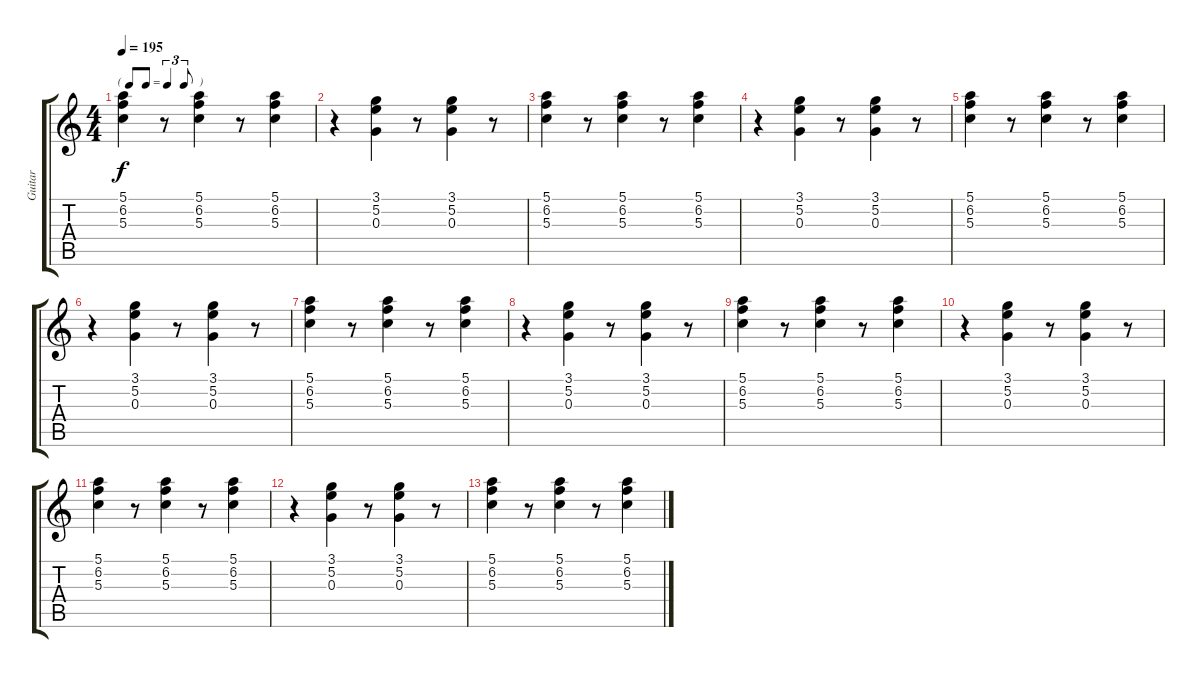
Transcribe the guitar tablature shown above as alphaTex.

\track ("Guitar" "Guitar") {instrument electricguitarclean}
\staff {score tabs}
\tuning (E4 B3 G3 D3 A2 E2) {hide}
\ts (4 4)
\tf triplet8th
\tempo 195
\clef g2
\ks c
(5.1 6.2 5.3).4{dy f} r.8 (5.1 6.2 5.3).4 r.8 (5.1 6.2 5.3).4 |
r.4 (3.1 5.2 0.3).4 r.8 (3.1 5.2 0.3).4 r.8 |
(5.1 6.2 5.3).4 r.8 (5.1 6.2 5.3).4 r.8 (5.1 6.2 5.3).4 |
r.4 (3.1 5.2 0.3).4 r.8 (3.1 5.2 0.3).4 r.8 |
(5.1 6.2 5.3).4 r.8 (5.1 6.2 5.3).4 r.8 (5.1 6.2 5.3).4 |
r.4 (3.1 5.2 0.3).4 r.8 (3.1 5.2 0.3).4 r.8 |
(5.1 6.2 5.3).4 r.8 (5.1 6.2 5.3).4 r.8 (5.1 6.2 5.3).4 |
r.4 (3.1 5.2 0.3).4 r.8 (3.1 5.2 0.3).4 r.8 |
(5.1 6.2 5.3).4 r.8 (5.1 6.2 5.3).4 r.8 (5.1 6.2 5.3).4 |
r.4 (3.1 5.2 0.3).4 r.8 (3.1 5.2 0.3).4 r.8 |
(5.1 6.2 5.3).4 r.8 (5.1 6.2 5.3).4 r.8 (5.1 6.2 5.3).4 |
r.4 (3.1 5.2 0.3).4 r.8 (3.1 5.2 0.3).4 r.8 |
(5.1 6.2 5.3).4 r.8 (5.1 6.2 5.3).4 r.8 (5.1 6.2 5.3).4
